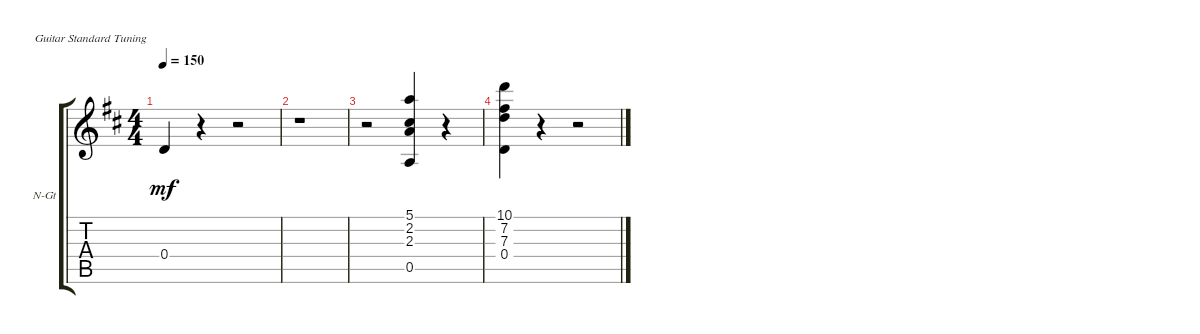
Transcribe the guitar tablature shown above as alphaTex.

\bracketExtendMode groupsimilarinstruments
\firstSystemTrackNameOrientation horizontal
\otherSystemsTrackNameOrientation horizontal
\track ("Untitled" "N-Gt") {instrument acousticguitarnylon}
\staff {score tabs}
\tuning (E4 B3 G3 D3 A2 E2)
\ts (4 4)
\tempo 150
\clef g2
\ks d
0.4.4{dy mf} r.4 r.2 |
r.1 |
r.2 (5.1 2.2 2.3 0.5).4 r.4 |
(10.1 7.2 7.3 0.4).4 r.4 r.2
